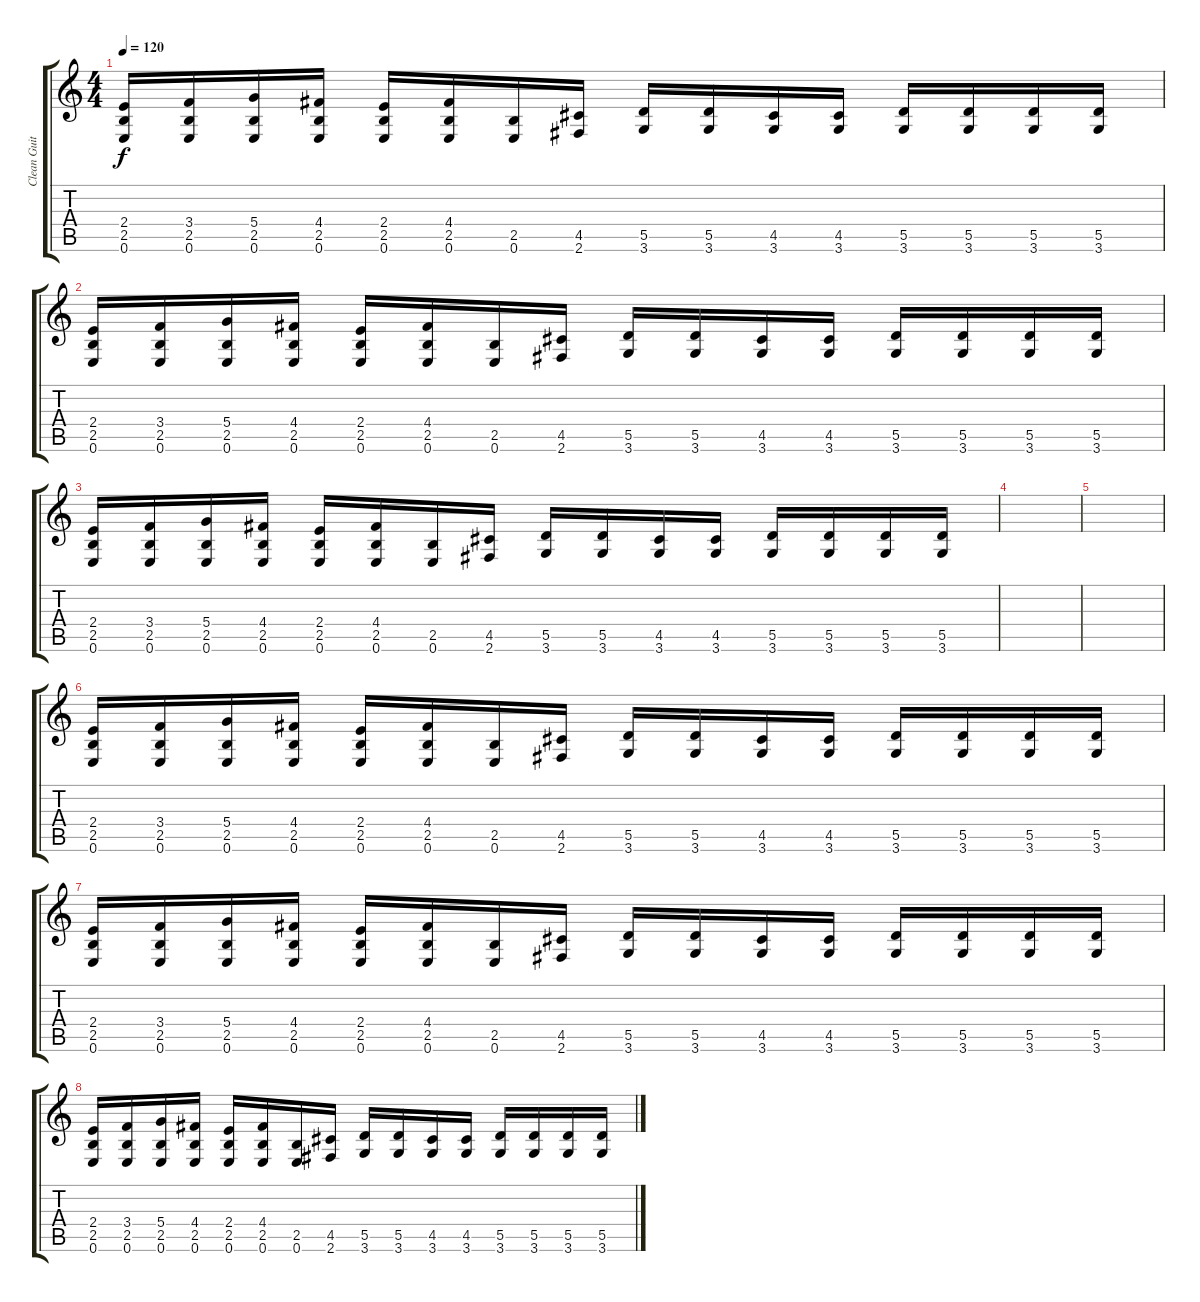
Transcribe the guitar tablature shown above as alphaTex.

\track ("Clean Guitar" "Clean Guit") {instrument electricguitarmuted}
\staff {score tabs}
\tuning (E4 B3 G3 D3 A2 E2) {hide}
\ts (4 4)
\tempo 120
\clef g2
\ks c
(2.4 2.5 0.6).16{dy f} (3.4 2.5 0.6).16 (5.4 2.5 0.6).16 (4.4 2.5 0.6).16 (2.4 2.5 0.6).16 (4.4 2.5 0.6).16 (2.5 0.6).16 (4.5 2.6).16 (5.5 3.6).16 (5.5 3.6).16 (4.5 3.6).16 (4.5 3.6).16 (5.5 3.6).16 (5.5 3.6).16 (5.5 3.6).16 (5.5 3.6).16 |
(2.4 2.5 0.6).16 (3.4 2.5 0.6).16 (5.4 2.5 0.6).16 (4.4 2.5 0.6).16 (2.4 2.5 0.6).16 (4.4 2.5 0.6).16 (2.5 0.6).16 (4.5 2.6).16 (5.5 3.6).16 (5.5 3.6).16 (4.5 3.6).16 (4.5 3.6).16 (5.5 3.6).16 (5.5 3.6).16 (5.5 3.6).16 (5.5 3.6).16 |
(2.4 2.5 0.6).16 (3.4 2.5 0.6).16 (5.4 2.5 0.6).16 (4.4 2.5 0.6).16 (2.4 2.5 0.6).16 (4.4 2.5 0.6).16 (2.5 0.6).16 (4.5 2.6).16 (5.5 3.6).16 (5.5 3.6).16 (4.5 3.6).16 (4.5 3.6).16 (5.5 3.6).16 (5.5 3.6).16 (5.5 3.6).16 (5.5 3.6).16 |
|
|
(2.4 2.5 0.6).16 (3.4 2.5 0.6).16 (5.4 2.5 0.6).16 (4.4 2.5 0.6).16 (2.4 2.5 0.6).16 (4.4 2.5 0.6).16 (2.5 0.6).16 (4.5 2.6).16 (5.5 3.6).16 (5.5 3.6).16 (4.5 3.6).16 (4.5 3.6).16 (5.5 3.6).16 (5.5 3.6).16 (5.5 3.6).16 (5.5 3.6).16 |
(2.4 2.5 0.6).16 (3.4 2.5 0.6).16 (5.4 2.5 0.6).16 (4.4 2.5 0.6).16 (2.4 2.5 0.6).16 (4.4 2.5 0.6).16 (2.5 0.6).16 (4.5 2.6).16 (5.5 3.6).16 (5.5 3.6).16 (4.5 3.6).16 (4.5 3.6).16 (5.5 3.6).16 (5.5 3.6).16 (5.5 3.6).16 (5.5 3.6).16 |
(2.4 2.5 0.6).16 (3.4 2.5 0.6).16 (5.4 2.5 0.6).16 (4.4 2.5 0.6).16 (2.4 2.5 0.6).16 (4.4 2.5 0.6).16 (2.5 0.6).16 (4.5 2.6).16 (5.5 3.6).16 (5.5 3.6).16 (4.5 3.6).16 (4.5 3.6).16 (5.5 3.6).16 (5.5 3.6).16 (5.5 3.6).16 (5.5 3.6).16
